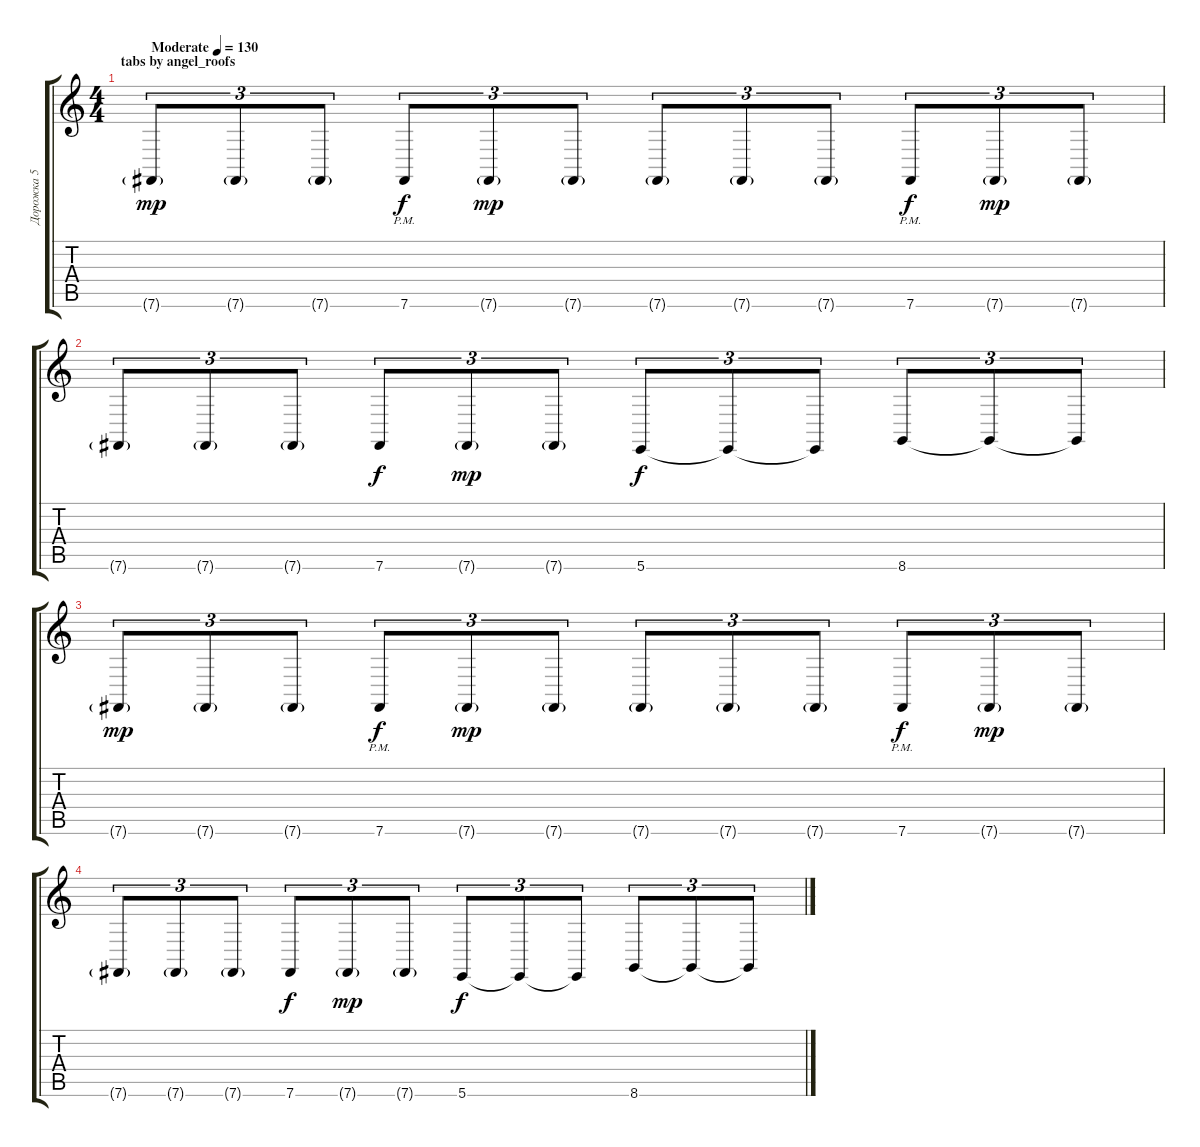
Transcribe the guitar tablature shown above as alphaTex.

\track ("Дорожка 5" "Дорожка 5") {instrument lead2sawtooth}
\staff {score tabs}
\tuning (Db4 Ab3 E3 B2 Gb2 B1) {hide}
\ts (4 4)
\section ("" "tabs by angel_roofs")
\tempo (130 "Moderate")
\clef g2
\ks c
7.6{g}.8{tu (3 2) dy mp instrument lead2sawtooth} 7.6{g}.8{tu (3 2)} 7.6{g}.8{tu (3 2)} 7.6{pm}.8{tu (3 2) dy f} 7.6{g}.8{tu (3 2) dy mp} 7.6{g}.8{tu (3 2)} 7.6{g}.8{tu (3 2)} 7.6{g}.8{tu (3 2)} 7.6{g}.8{tu (3 2)} 7.6{pm}.8{tu (3 2) dy f} 7.6{g}.8{tu (3 2) dy mp} 7.6{g}.8{tu (3 2)} |
7.6{g}.8{tu (3 2)} 7.6{g}.8{tu (3 2)} 7.6{g}.8{tu (3 2)} 7.6.8{tu (3 2) dy f} 7.6{g}.8{tu (3 2) dy mp} 7.6{g}.8{tu (3 2)} 5.6.8{tu (3 2) dy f} 5.6{t}.8{tu (3 2)} 5.6{t}.8{tu (3 2)} 8.6.8{tu (3 2)} 8.6{t}.8{tu (3 2)} 8.6{t}.8{tu (3 2)} |
7.6{g}.8{tu (3 2) dy mp} 7.6{g}.8{tu (3 2)} 7.6{g}.8{tu (3 2)} 7.6{pm}.8{tu (3 2) dy f} 7.6{g}.8{tu (3 2) dy mp} 7.6{g}.8{tu (3 2)} 7.6{g}.8{tu (3 2)} 7.6{g}.8{tu (3 2)} 7.6{g}.8{tu (3 2)} 7.6{pm}.8{tu (3 2) dy f} 7.6{g}.8{tu (3 2) dy mp} 7.6{g}.8{tu (3 2)} |
7.6{g}.8{tu (3 2)} 7.6{g}.8{tu (3 2)} 7.6{g}.8{tu (3 2)} 7.6.8{tu (3 2) dy f} 7.6{g}.8{tu (3 2) dy mp} 7.6{g}.8{tu (3 2)} 5.6.8{tu (3 2) dy f} 5.6{t}.8{tu (3 2)} 5.6{t}.8{tu (3 2)} 8.6.8{tu (3 2)} 8.6{t}.8{tu (3 2)} 8.6{t}.8{tu (3 2)}
